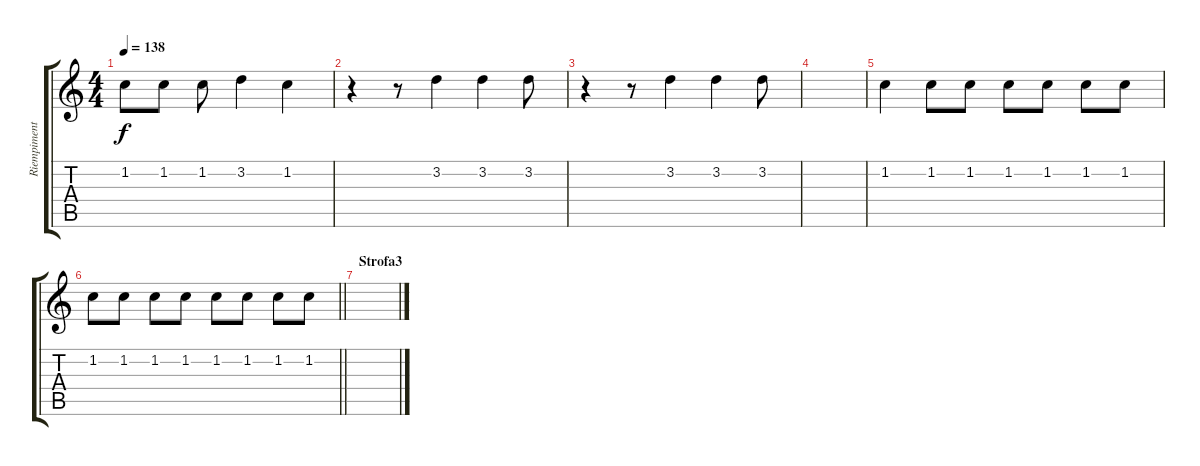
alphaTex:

\track ("Riempimento" "Riempiment") {instrument distortionguitar}
\staff {score tabs}
\tuning (E4 B3 G3 D3 A2 E2) {hide}
\ts (4 4)
\tempo 138
\clef g2
\ks c
1.2.8{dy f} 1.2.8 1.2.8 3.2.4 1.2.4 |
r.4 r.8 3.2.4 3.2.4 3.2.8 |
r.4 r.8 3.2.4 3.2.4 3.2.8 |
|
1.2.4 1.2.8 1.2.8 1.2.8 1.2.8 1.2.8 1.2.8 |
\barLineRight lightlight
1.2.8 1.2.8 1.2.8 1.2.8 1.2.8 1.2.8 1.2.8 1.2.8 |
\section ("" "Strofa3")
